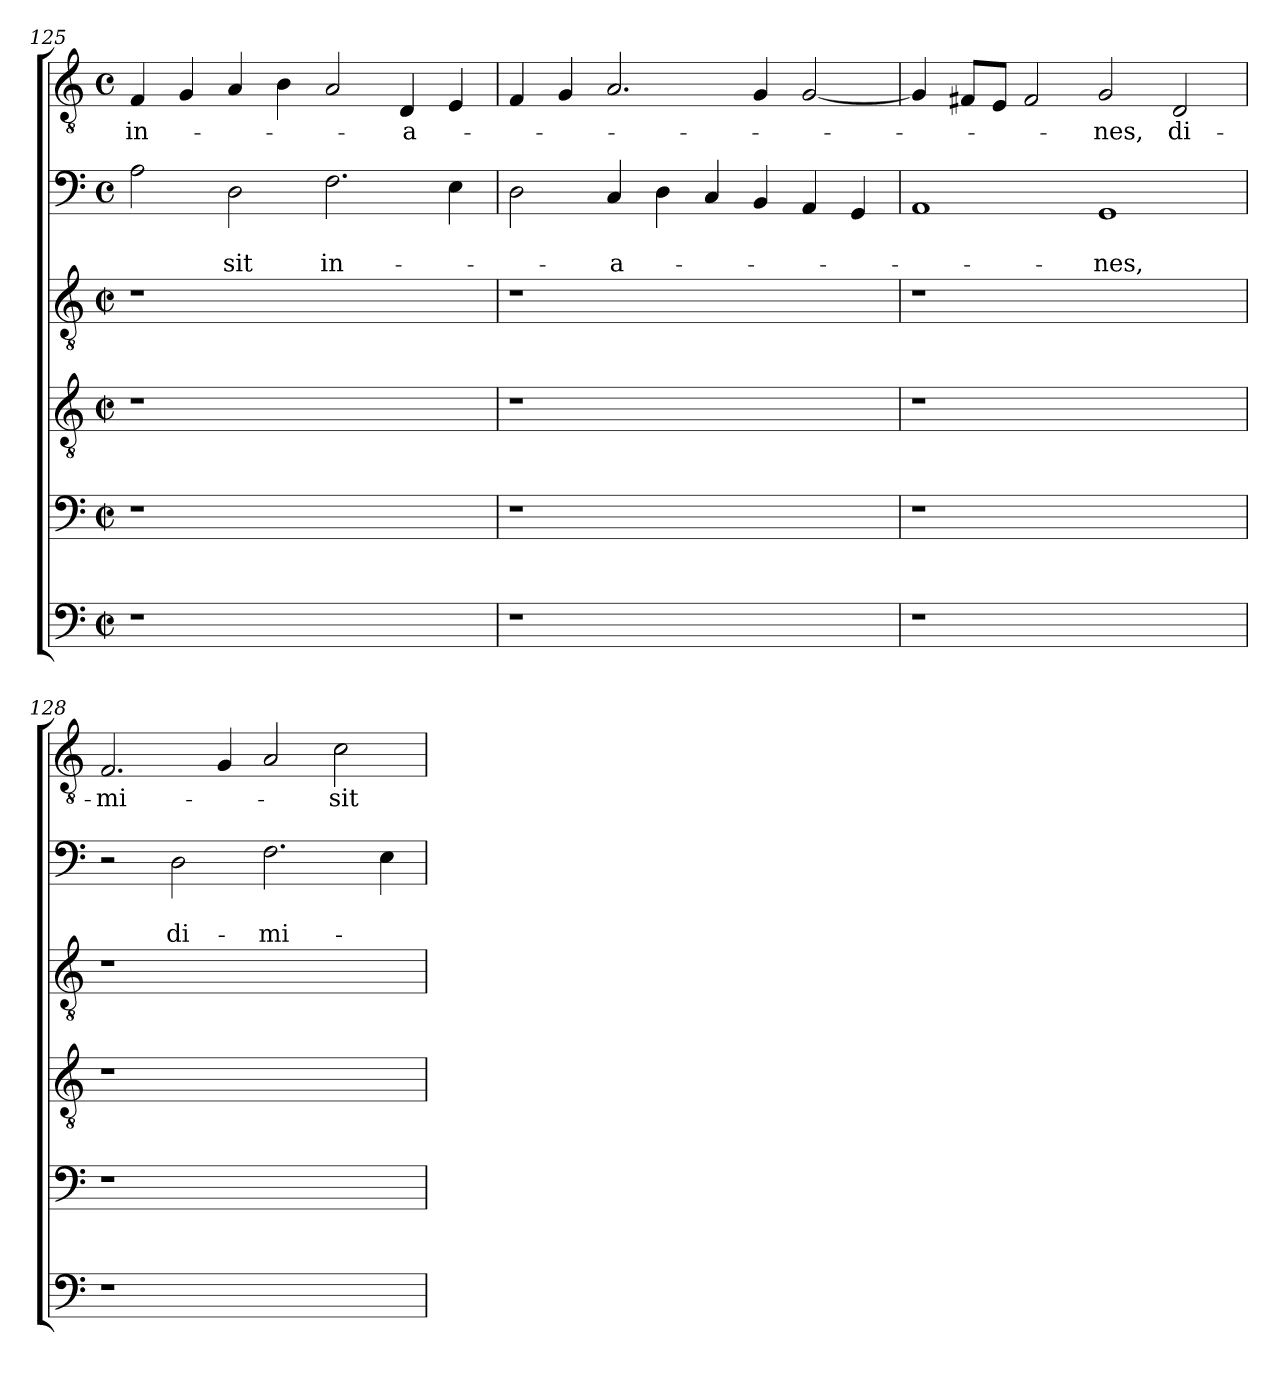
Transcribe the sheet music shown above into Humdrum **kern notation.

**kern	**kern	**kern	**kern	**kern	**text	**text	**kern	**text
*part6	*part5	*part4	*part3	*part2	*part2	*part2	*part1	*part1
*staff6	*staff5	*staff4	*staff3	*staff2	*staff2	*staff2	*staff1	*staff1
*clefF4	*clefF4	*clefGv2	*clefGv2	*clefF4	*	*	*clefGv2	*
*k[]	*k[]	*k[]	*k[]	*k[]	*	*	*k[]	*
*C:	*C:	*C:	*C:	*C:	*	*	*C:	*
*M2/2	*M2/2	*M2/2	*M2/2	*M4/4	*	*	*M4/4	*
*met(c|)	*met(c|)	*met(c|)	*met(c|)	*met(c)	*	*	*met(c)	*
=125	=125	=125	=125	=125	=125	=125	=125	=125
!	!	!	!	!	!	!	!	!LO:LY:b
1r	1r	1r	1r	2A\	.	.	4F/	in-
.	.	.	.	.	.	.	4G/	.
!	!	!	!	!	!	!LO:LY:b	!	!
.	.	.	.	2D\	.	-sit	4A/	.
.	.	.	.	.	.	.	4B\	.
!	!	!	!	!	!	!LO:LY:b	!	!
1ryy	1ryy	1ryy	1ryy	2.F\	.	in-	2A/	.
!	!	!	!	!	!	!	!	!LO:LY:b
.	.	.	.	.	.	.	4D/	-a-
.	.	.	.	4E\	.	.	4E/	.
=126	=126	=126	=126	=126	=126	=126	=126	=126
1r	1r	1r	1r	2D\	.	.	4F/	.
.	.	.	.	.	.	.	4G/	.
!	!	!	!	!	!	!LO:LY:b	!	!
.	.	.	.	4C/	.	-a-	2.A/	.
.	.	.	.	4D\	.	.	.	.
1ryy	1ryy	1ryy	1ryy	4C/	.	.	.	.
.	.	.	.	4BB/	.	.	4G/	.
.	.	.	.	4AA/	.	.	[<2G/	.
.	.	.	.	4GG/	.	.	.	.
!!LO:LB:g=z
=127	=127	=127	=127	=127	=127	=127	=127	=127
1r	1r	1r	1r	1AA	.	.	4G/]	.
.	.	.	.	.	.	.	8F#/L	.
.	.	.	.	.	.	.	8E/J	.
.	.	.	.	.	.	.	2F#/	.
!	!	!	!	!	!	!LO:LY:b	!	!LO:LY:b
1ryy	1ryy	1ryy	1ryy	1GG	.	-nes,	2G/	-nes,
!	!	!	!	!	!	!	!	!LO:LY:b
.	.	.	.	.	.	.	2D/	di-
=128	=128	=128	=128	=128	=128	=128	=128	=128
!	!	!	!	!	!	!	!	!LO:LY:b
1r	1r	1r	1r	2r	.	.	2.F/	-mi-
!	!	!	!	!	!	!LO:LY:b	!	!
.	.	.	.	2D\	.	di-	.	.
.	.	.	.	.	.	.	4G/	.
!	!	!	!	!	!	!LO:LY:b	!	!
1ryy	1ryy	1ryy	1ryy	2.F\	.	-mi-	2A/	.
!	!	!	!	!	!	!	!	!LO:LY:b
.	.	.	.	.	.	.	2c\	-sit
.	.	.	.	4E\	.	.	.	.
=	=	=	=	=	=	=	=	=
*-	*-	*-	*-	*-	*-	*-	*-	*-
